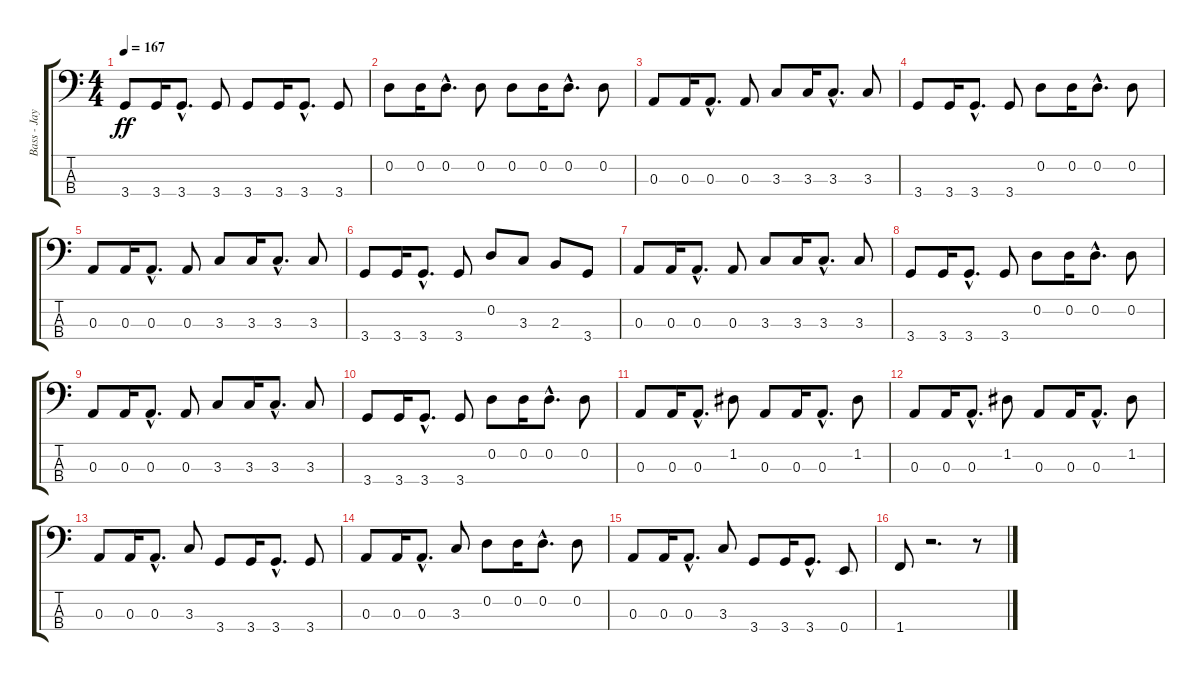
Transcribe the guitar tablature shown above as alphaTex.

\track ("Bass - Jay Bentley" "Bass - Jay") {instrument electricbasspick}
\staff {score tabs}
\tuning (G2 D2 A1 E1) {hide}
\ts (4 4)
\tempo 167
\clef f4
\ks c
3.4.8{dy ff} 3.4.16 3.4{hac}.8{d} 3.4.8 3.4.8 3.4.16 3.4{hac}.8{d} 3.4.8 |
0.2.8 0.2.16 0.2{hac}.8{d} 0.2.8 0.2.8 0.2.16 0.2{hac}.8{d} 0.2.8 |
0.3.8 0.3.16 0.3{hac}.8{d} 0.3.8 3.3.8 3.3.16 3.3{hac}.8{d} 3.3.8 |
3.4.8 3.4.16 3.4{hac}.8{d} 3.4.8 0.2.8 0.2.16 0.2{hac}.8{d} 0.2.8 |
0.3.8 0.3.16 0.3{hac}.8{d} 0.3.8 3.3.8 3.3.16 3.3{hac}.8{d} 3.3.8 |
3.4.8 3.4.16 3.4{hac}.8{d} 3.4.8 0.2.8 3.3.8 2.3.8 3.4.8 |
0.3.8 0.3.16 0.3{hac}.8{d} 0.3.8 3.3.8 3.3.16 3.3{hac}.8{d} 3.3.8 |
3.4.8 3.4.16 3.4{hac}.8{d} 3.4.8 0.2.8 0.2.16 0.2{hac}.8{d} 0.2.8 |
0.3.8 0.3.16 0.3{hac}.8{d} 0.3.8 3.3.8 3.3.16 3.3{hac}.8{d} 3.3.8 |
3.4.8 3.4.16 3.4{hac}.8{d} 3.4.8 0.2.8 0.2.16 0.2{hac}.8{d} 0.2.8 |
0.3.8 0.3.16 0.3{hac}.8{d} 1.2.8 0.3.8 0.3.16 0.3{hac}.8{d} 1.2.8 |
0.3.8 0.3.16 0.3{hac}.8{d} 1.2.8 0.3.8 0.3.16 0.3{hac}.8{d} 1.2.8 |
0.3.8 0.3.16 0.3{hac}.8{d} 3.3.8 3.4.8 3.4.16 3.4{hac}.8{d} 3.4.8 |
0.3.8 0.3.16 0.3{hac}.8{d} 3.3.8 0.2.8 0.2.16 0.2{hac}.8{d} 0.2.8 |
0.3.8 0.3.16 0.3{hac}.8{d} 3.3.8 3.4.8 3.4.16 3.4{hac}.8{d} 0.4.8 |
1.4.8 r.2{d} r.8
